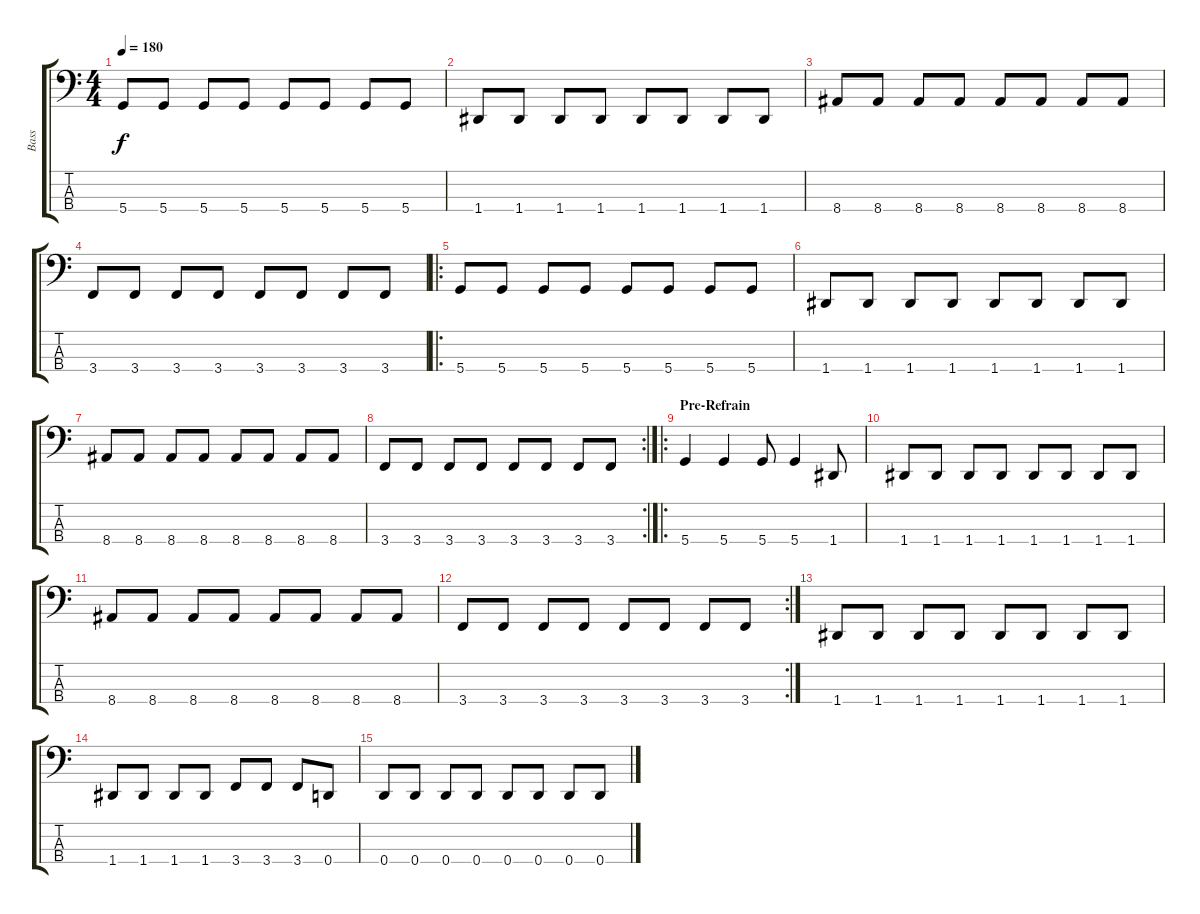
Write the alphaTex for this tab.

\track ("Bass" "Bass") {instrument electricbasspick}
\staff {score tabs}
\tuning (G2 D2 A1 D1) {hide}
\ts (4 4)
\tempo 180
\clef f4
\ks c
5.4.8{dy f} 5.4.8 5.4.8 5.4.8 5.4.8 5.4.8 5.4.8 5.4.8 |
1.4.8 1.4.8 1.4.8 1.4.8 1.4.8 1.4.8 1.4.8 1.4.8 |
8.4.8 8.4.8 8.4.8 8.4.8 8.4.8 8.4.8 8.4.8 8.4.8 |
3.4.8 3.4.8 3.4.8 3.4.8 3.4.8 3.4.8 3.4.8 3.4.8 |
\ro
5.4.8 5.4.8 5.4.8 5.4.8 5.4.8 5.4.8 5.4.8 5.4.8 |
1.4.8 1.4.8 1.4.8 1.4.8 1.4.8 1.4.8 1.4.8 1.4.8 |
8.4.8 8.4.8 8.4.8 8.4.8 8.4.8 8.4.8 8.4.8 8.4.8 |
\rc 2
3.4.8 3.4.8 3.4.8 3.4.8 3.4.8 3.4.8 3.4.8 3.4.8 |
\ro
\section ("" "Pre-Refrain")
5.4.4 5.4.4 5.4.8 5.4.4 1.4.8 |
1.4.8 1.4.8 1.4.8 1.4.8 1.4.8 1.4.8 1.4.8 1.4.8 |
8.4.8 8.4.8 8.4.8 8.4.8 8.4.8 8.4.8 8.4.8 8.4.8 |
\rc 2
3.4.8 3.4.8 3.4.8 3.4.8 3.4.8 3.4.8 3.4.8 3.4.8 |
1.4.8 1.4.8 1.4.8 1.4.8 1.4.8 1.4.8 1.4.8 1.4.8 |
1.4.8 1.4.8 1.4.8 1.4.8 3.4.8 3.4.8 3.4.8 0.4.8 |
0.4.8 0.4.8 0.4.8 0.4.8 0.4.8 0.4.8 0.4.8 0.4.8
